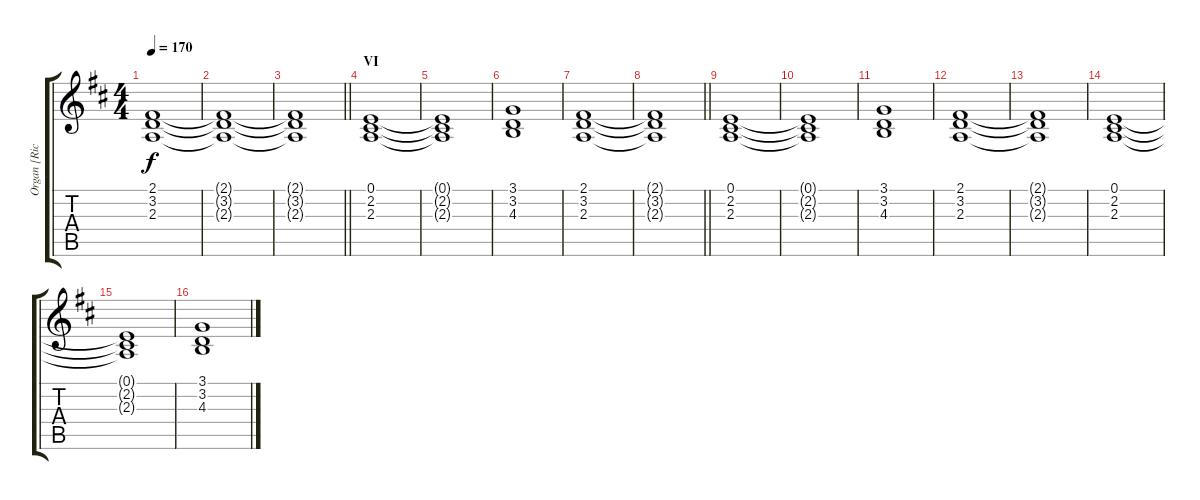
\track ("Organ [Richard Wright]" "Organ [Ric") {instrument drawbarorgan}
\staff {score tabs}
\tuning (E4 B3 G3 D3 A2 E2) {hide}
\ts (4 4)
\tempo 170
\clef g2
\ks d
(2.1{t} 3.2{t} 2.3{t}).1{dy f} |
(2.1{t} 3.2{t} 2.3{t}).1 |
\barLineRight lightlight
(2.1{t} 3.2{t} 2.3{t}).1 |
\section ("" "VI")
(0.1 2.2 2.3).1 |
(0.1{t} 2.2{t} 2.3{t}).1 |
(3.1 3.2 4.3).1 |
(2.1 3.2 2.3).1 |
\barLineRight lightlight
(2.1{t} 3.2{t} 2.3{t}).1 |
(0.1 2.2 2.3).1 |
(0.1{t} 2.2{t} 2.3{t}).1 |
(3.1 3.2 4.3).1 |
(2.1 3.2 2.3).1 |
(2.1{t} 3.2{t} 2.3{t}).1 |
(0.1 2.2 2.3).1 |
(0.1{t} 2.2{t} 2.3{t}).1 |
(3.1 3.2 4.3).1
